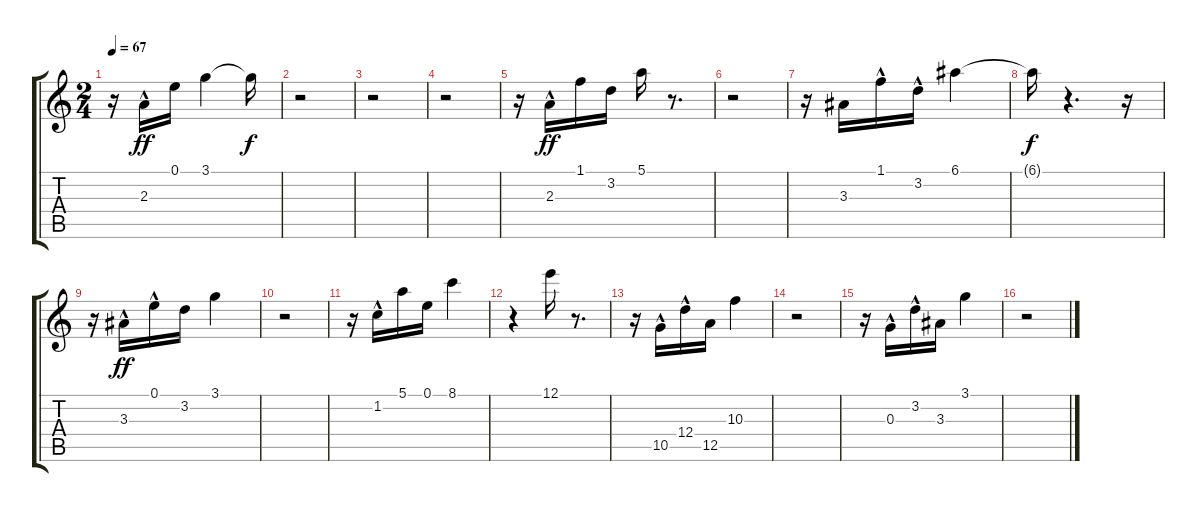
\track "" {instrument electricguitarclean}
\staff {score tabs}
\tuning (E4 B3 G3 D3 A2 E2) {hide}
\ts (2 4)
\tempo 67
\clef g2
\ks c
r.16{dy ff} 2.3{hac}.16 0.1.16 3.1.4 3.1{t}.16{dy f} |
r.2 |
r.2 |
r.2 |
r.16 2.3{hac}.16{dy ff} 1.1.16 3.2.16 5.1.16 r.8{d} |
r.2 |
r.16 3.3.16 1.1{hac}.16 3.2{hac}.16 6.1.4 |
6.1{t}.16{dy f} r.4{d} r.16 |
r.16 3.3{hac}.16{dy ff} 0.1{hac}.16 3.2.16 3.1.4 |
r.2 |
r.16 1.2{hac}.16 5.1.16 0.1.16 8.1.4 |
r.4 12.1.16 r.8{d} |
r.16 10.5{hac}.16 12.4{hac}.16 12.5.16 10.3.4 |
r.2 |
r.16 0.3{hac}.16 3.2{hac}.16 3.3.16 3.1.4 |
r.2
